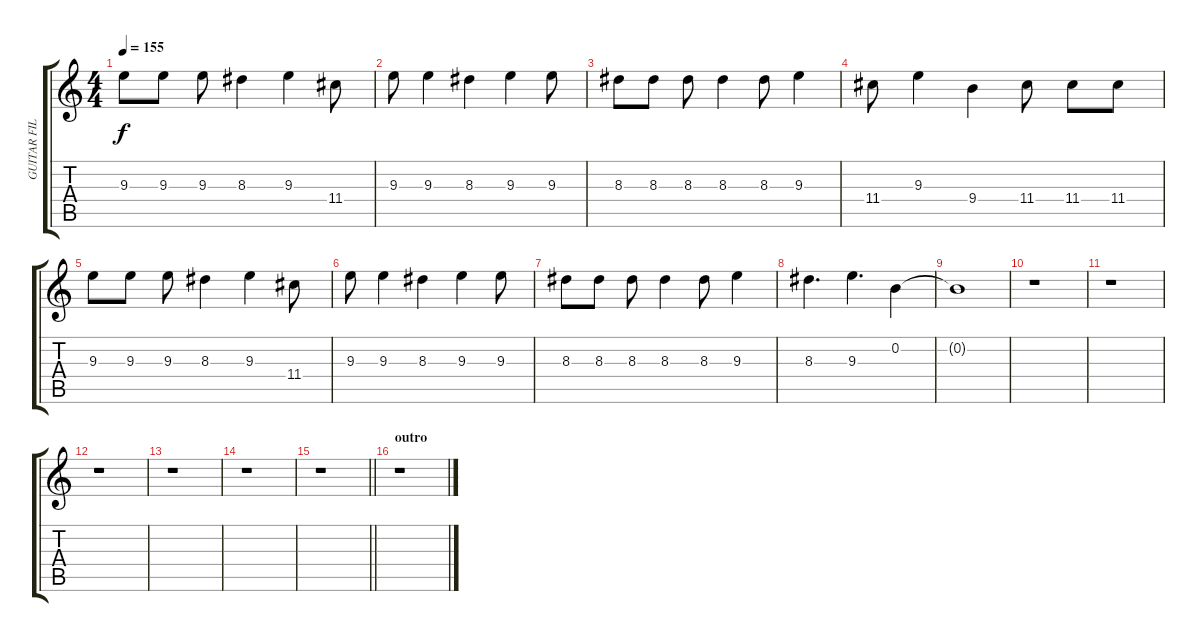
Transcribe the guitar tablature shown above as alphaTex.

\track ("GUITAR FILL" "GUITAR FIL") {instrument distortionguitar}
\staff {score tabs}
\tuning (E4 B3 G3 D3 A2 E2) {hide}
\ts (4 4)
\tempo 155
\clef g2
\ks c
9.3.8{dy f} 9.3.8 9.3.8 8.3.4 9.3.4 11.4.8 |
9.3.8 9.3.4 8.3.4 9.3.4 9.3.8 |
8.3.8 8.3.8 8.3.8 8.3.4 8.3.8 9.3.4 |
11.4.8 9.3.4 9.4.4 11.4.8 11.4.8 11.4.8 |
9.3.8 9.3.8 9.3.8 8.3.4 9.3.4 11.4.8 |
9.3.8 9.3.4 8.3.4 9.3.4 9.3.8 |
8.3.8 8.3.8 8.3.8 8.3.4 8.3.8 9.3.4 |
8.3.4{d} 9.3.4{d} 0.2.4 |
0.2{t}.1 |
r.1 |
r.1 |
r.1 |
r.1 |
r.1 |
\barLineRight lightlight
r.1 |
\section ("" "outro")
r.1
